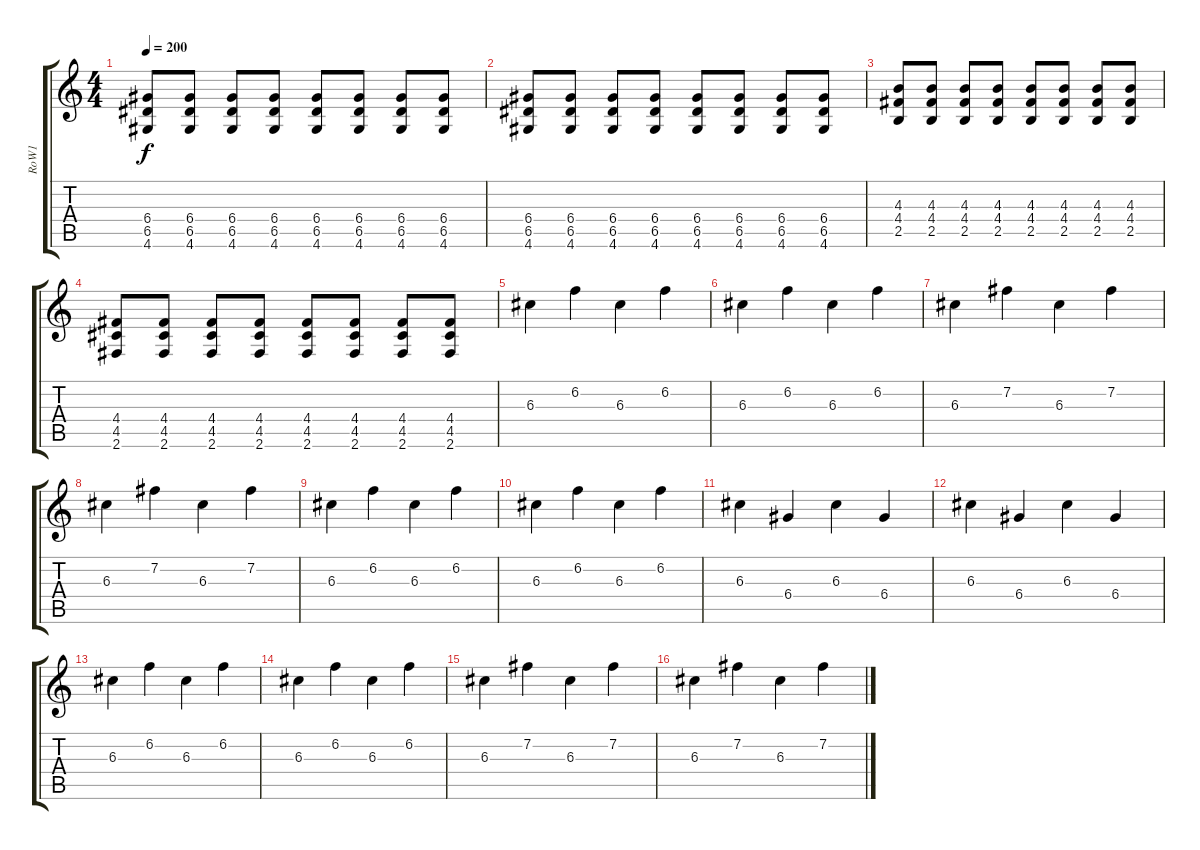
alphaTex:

\track ("RoW1" "RoW1") {instrument overdrivenguitar}
\staff {score tabs}
\tuning (E4 B3 G3 D3 A2 E2) {hide}
\ts (4 4)
\tempo 200
\clef g2
\ks c
(6.4 6.5 4.6).8{dy f} (6.4 6.5 4.6).8 (6.4 6.5 4.6).8 (6.4 6.5 4.6).8 (6.4 6.5 4.6).8 (6.4 6.5 4.6).8 (6.4 6.5 4.6).8 (6.4 6.5 4.6).8 |
(6.4 6.5 4.6).8 (6.4 6.5 4.6).8 (6.4 6.5 4.6).8 (6.4 6.5 4.6).8 (6.4 6.5 4.6).8 (6.4 6.5 4.6).8 (6.4 6.5 4.6).8 (6.4 6.5 4.6).8 |
(4.3 4.4 2.5).8 (4.3 4.4 2.5).8 (4.3 4.4 2.5).8 (4.3 4.4 2.5).8 (4.3 4.4 2.5).8 (4.3 4.4 2.5).8 (4.3 4.4 2.5).8 (4.3 4.4 2.5).8 |
(4.4 4.5 2.6).8 (4.4 4.5 2.6).8 (4.4 4.5 2.6).8 (4.4 4.5 2.6).8 (4.4 4.5 2.6).8 (4.4 4.5 2.6).8 (4.4 4.5 2.6).8 (4.4 4.5 2.6).8 |
6.3.4 6.2.4 6.3.4 6.2.4 |
6.3.4 6.2.4 6.3.4 6.2.4 |
6.3.4 7.2.4 6.3.4 7.2.4 |
6.3.4 7.2.4 6.3.4 7.2.4 |
6.3.4 6.2.4 6.3.4 6.2.4 |
6.3.4 6.2.4 6.3.4 6.2.4 |
6.3.4 6.4.4 6.3.4 6.4.4 |
6.3.4 6.4.4 6.3.4 6.4.4 |
6.3.4 6.2.4 6.3.4 6.2.4 |
6.3.4 6.2.4 6.3.4 6.2.4 |
6.3.4 7.2.4 6.3.4 7.2.4 |
6.3.4 7.2.4 6.3.4 7.2.4
